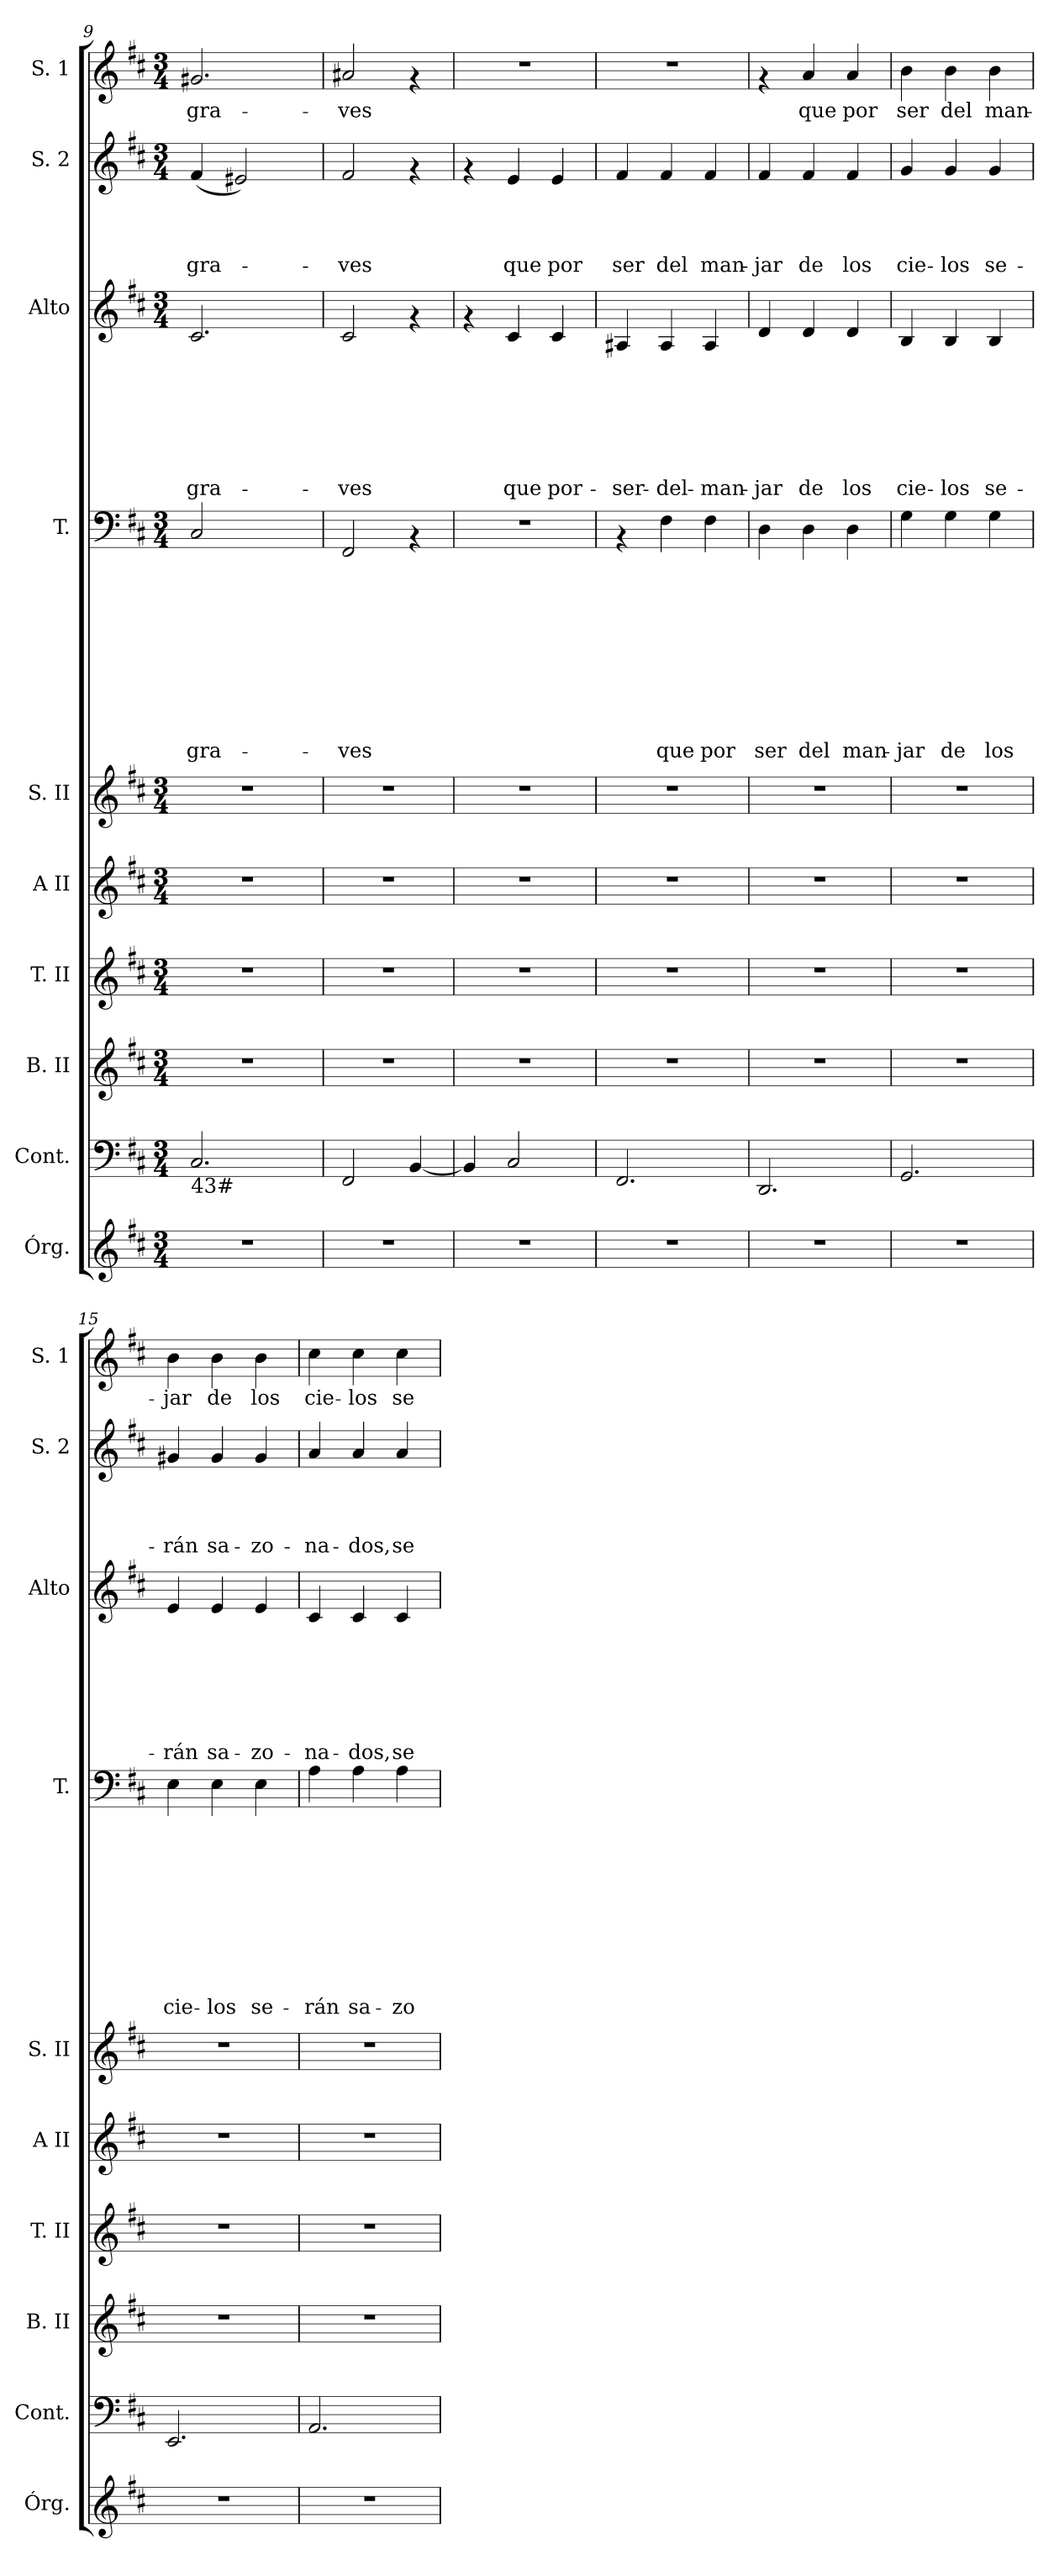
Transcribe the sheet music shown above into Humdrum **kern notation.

**kern	**kern	**kern	**kern	**kern	**kern	**kern	**text	**text	**text	**text	**text	**text	**text	**text	**text	**text	**kern	**text	**text	**text	**text	**text	**text	**text	**kern	**text	**text	**text	**text	**kern	**text
*part10	*part9	*part8	*part7	*part6	*part5	*part4	*part4	*part4	*part4	*part4	*part4	*part4	*part4	*part4	*part4	*part4	*part3	*part3	*part3	*part3	*part3	*part3	*part3	*part3	*part2	*part2	*part2	*part2	*part2	*part1	*part1
*staff10	*staff9	*staff8	*staff7	*staff6	*staff5	*staff4	*staff4	*staff4	*staff4	*staff4	*staff4	*staff4	*staff4	*staff4	*staff4	*staff4	*staff3	*staff3	*staff3	*staff3	*staff3	*staff3	*staff3	*staff3	*staff2	*staff2	*staff2	*staff2	*staff2	*staff1	*staff1
*I"Órg.	*I"Cont.	*I"B. II	*I"T. II	*I"A II	*I"S. II	*I"T.	*	*	*	*	*	*	*	*	*	*	*I"Alto	*	*	*	*	*	*	*	*I"S. 2	*	*	*	*	*I"S. 1	*
*I'Órg.	*I'Cont.	*I'B. II	*I'T. II	*I'A II	*I'S. II	*I'T.	*	*	*	*	*	*	*	*	*	*	*I'Alto	*	*	*	*	*	*	*	*I'S. 2	*	*	*	*	*I'S. 1	*
*clefG2	*clefF4	*clefG2	*clefG2	*clefG2	*clefG2	*clefF4	*	*	*	*	*	*	*	*	*	*	*clefG2	*	*	*	*	*	*	*	*clefG2	*	*	*	*	*clefG2	*
*k[f#c#]	*k[f#c#]	*k[f#c#]	*k[f#c#]	*k[f#c#]	*k[f#c#]	*k[f#c#]	*	*	*	*	*	*	*	*	*	*	*k[f#c#]	*	*	*	*	*	*	*	*k[f#c#]	*	*	*	*	*k[f#c#]	*
*D:	*D:	*D:	*D:	*D:	*D:	*D:	*	*	*	*	*	*	*	*	*	*	*D:	*	*	*	*	*	*	*	*D:	*	*	*	*	*D:	*
*M3/4	*M3/4	*M3/4	*M3/4	*M3/4	*M3/4	*M3/4	*	*	*	*	*	*	*	*	*	*	*M3/4	*	*	*	*	*	*	*	*M3/4	*	*	*	*	*M3/4	*
=9	=9	=9	=9	=9	=9	=9	=9	=9	=9	=9	=9	=9	=9	=9	=9	=9	=9	=9	=9	=9	=9	=9	=9	=9	=9	=9	=9	=9	=9	=9	=9
!	!LO:TX:b:t=43#	!	!	!	!	!	!	!	!	!	!	!	!	!	!	!	!	!	!	!	!	!	!	!	!	!	!	!	!	!	!
!	!	!	!	!	!	!	!	!	!	!	!	!	!	!	!	!LO:LY:b	!	!	!	!	!	!	!	!LO:LY:b	!	!	!	!	!LO:LY:b	!	!LO:LY:b
2.r	2.C#/	2.r	2.r	2.r	2.r	2C#/	.	.	.	.	.	.	.	.	.	gra-	2.c#/	.	.	.	.	.	.	gra-	(<4f#/	.	.	.	gra-	2.g#X/	gra-
.	.	.	.	.	.	.	.	.	.	.	.	.	.	.	.	.	.	.	.	.	.	.	.	.	2e#X/)	.	.	.	.	.	.
.	.	.	.	.	.	4ryy	.	.	.	.	.	.	.	.	.	.	.	.	.	.	.	.	.	.	.	.	.	.	.	.	.
=10	=10	=10	=10	=10	=10	=10	=10	=10	=10	=10	=10	=10	=10	=10	=10	=10	=10	=10	=10	=10	=10	=10	=10	=10	=10	=10	=10	=10	=10	=10	=10
!	!	!	!	!	!	!	!	!	!	!	!	!	!	!	!	!LO:LY:b	!	!	!	!	!	!	!	!LO:LY:b	!	!	!	!	!LO:LY:b	!	!LO:LY:b
2.r	2FF#/	2.r	2.r	2.r	2.r	2FF#/	.	.	.	.	.	.	.	.	.	-ves	2c#/	.	.	.	.	.	.	-ves	2f#/	.	.	.	-ves	2a#X/	-ves
.	[>4BB/	.	.	.	.	4rAA	.	.	.	.	.	.	.	.	.	.	4rf	.	.	.	.	.	.	.	4rf	.	.	.	.	4rf	.
=11	=11	=11	=11	=11	=11	=11	=11	=11	=11	=11	=11	=11	=11	=11	=11	=11	=11	=11	=11	=11	=11	=11	=11	=11	=11	=11	=11	=11	=11	=11	=11
2.r	4BB/]	2.r	2.r	2.r	2.r	2.r	.	.	.	.	.	.	.	.	.	.	4rf	.	.	.	.	.	.	.	4rf	.	.	.	.	2.r	.
!	!	!	!	!	!	!	!	!	!	!	!	!	!	!	!	!	!	!	!	!	!	!	!	!LO:LY:b	!	!	!	!	!LO:LY:b	!	!
.	2C#/	.	.	.	.	.	.	.	.	.	.	.	.	.	.	.	4c#/	.	.	.	.	.	.	que	4e/	.	.	.	que	.	.
!	!	!	!	!	!	!	!	!	!	!	!	!	!	!	!	!	!	!	!	!	!	!	!	!LO:LY:b	!	!	!	!	!LO:LY:b	!	!
.	.	.	.	.	.	.	.	.	.	.	.	.	.	.	.	.	4c#/	.	.	.	.	.	.	por-	4e/	.	.	.	por	.	.
=12	=12	=12	=12	=12	=12	=12	=12	=12	=12	=12	=12	=12	=12	=12	=12	=12	=12	=12	=12	=12	=12	=12	=12	=12	=12	=12	=12	=12	=12	=12	=12
!	!	!	!	!	!	!	!	!	!	!	!	!	!	!	!	!	!	!	!	!	!	!	!	!LO:LY:b	!	!	!	!	!LO:LY:b	!	!
2.r	2.FF#/	2.r	2.r	2.r	2.r	4rAA	.	.	.	.	.	.	.	.	.	.	4A#X/	.	.	.	.	.	.	-ser-	4f#/	.	.	.	ser	2.r	.
!	!	!	!	!	!	!	!	!	!	!	!	!	!	!	!	!LO:LY:b	!	!	!	!	!	!	!	!LO:LY:b	!	!	!	!	!LO:LY:b	!	!
.	.	.	.	.	.	4F#\	.	.	.	.	.	.	.	.	.	que	4A#/	.	.	.	.	.	.	-del-	4f#/	.	.	.	del	.	.
!	!	!	!	!	!	!	!	!	!	!	!	!	!	!	!	!LO:LY:b	!	!	!	!	!	!	!	!LO:LY:b	!	!	!	!	!LO:LY:b	!	!
.	.	.	.	.	.	4F#\	.	.	.	.	.	.	.	.	.	por	4A#/	.	.	.	.	.	.	-man-	4f#/	.	.	.	man-	.	.
=13	=13	=13	=13	=13	=13	=13	=13	=13	=13	=13	=13	=13	=13	=13	=13	=13	=13	=13	=13	=13	=13	=13	=13	=13	=13	=13	=13	=13	=13	=13	=13
!	!	!	!	!	!	!	!	!	!	!	!	!	!	!	!	!LO:LY:b	!	!	!	!	!	!	!	!LO:LY:b	!	!	!	!	!LO:LY:b	!	!
2.r	2.DD/	2.r	2.r	2.r	2.r	4D\	.	.	.	.	.	.	.	.	.	ser	4d/	.	.	.	.	.	.	-jar	4f#/	.	.	.	-jar	4rf	.
!	!	!	!	!	!	!	!	!	!	!	!	!	!	!	!	!LO:LY:b	!	!	!	!	!	!	!	!LO:LY:b	!	!	!	!	!LO:LY:b	!	!LO:LY:b
.	.	.	.	.	.	4D\	.	.	.	.	.	.	.	.	.	del	4d/	.	.	.	.	.	.	de	4f#/	.	.	.	de	4a/	que
!	!	!	!	!	!	!	!	!	!	!	!	!	!	!	!	!LO:LY:b	!	!	!	!	!	!	!	!LO:LY:b	!	!	!	!	!LO:LY:b	!	!LO:LY:b
.	.	.	.	.	.	4D\	.	.	.	.	.	.	.	.	.	man-	4d/	.	.	.	.	.	.	los	4f#/	.	.	.	los	4a/	por
=14	=14	=14	=14	=14	=14	=14	=14	=14	=14	=14	=14	=14	=14	=14	=14	=14	=14	=14	=14	=14	=14	=14	=14	=14	=14	=14	=14	=14	=14	=14	=14
!	!	!	!	!	!	!	!	!	!	!	!	!	!	!	!	!LO:LY:b	!	!	!	!	!	!	!	!LO:LY:b	!	!	!	!	!LO:LY:b	!	!LO:LY:b
2.r	2.GG/	2.r	2.r	2.r	2.r	4G\	.	.	.	.	.	.	.	.	.	-jar	4B/	.	.	.	.	.	.	cie-	4g/	.	.	.	cie-	4b\	ser
!	!	!	!	!	!	!	!	!	!	!	!	!	!	!	!	!LO:LY:b	!	!	!	!	!	!	!	!LO:LY:b	!	!	!	!	!LO:LY:b	!	!LO:LY:b
.	.	.	.	.	.	4G\	.	.	.	.	.	.	.	.	.	de	4B/	.	.	.	.	.	.	-los	4g/	.	.	.	-los	4b\	del
!	!	!	!	!	!	!	!	!	!	!	!	!	!	!	!	!LO:LY:b	!	!	!	!	!	!	!	!LO:LY:b	!	!	!	!	!LO:LY:b	!	!LO:LY:b
.	.	.	.	.	.	4G\	.	.	.	.	.	.	.	.	.	los	4B/	.	.	.	.	.	.	se-	4g/	.	.	.	se-	4b\	man-
=15	=15	=15	=15	=15	=15	=15	=15	=15	=15	=15	=15	=15	=15	=15	=15	=15	=15	=15	=15	=15	=15	=15	=15	=15	=15	=15	=15	=15	=15	=15	=15
!	!	!	!	!	!	!	!	!	!	!	!	!	!	!	!	!LO:LY:b	!	!	!	!	!	!	!	!LO:LY:b	!	!	!	!	!LO:LY:b	!	!LO:LY:b
2.r	2.EE/	2.r	2.r	2.r	2.r	4E\	.	.	.	.	.	.	.	.	.	cie-	4e/	.	.	.	.	.	.	-rán	4g#X/	.	.	.	-rán	4b\	-jar
!	!	!	!	!	!	!	!	!	!	!	!	!	!	!	!	!LO:LY:b	!	!	!	!	!	!	!	!LO:LY:b	!	!	!	!	!LO:LY:b	!	!LO:LY:b
.	.	.	.	.	.	4E\	.	.	.	.	.	.	.	.	.	-los	4e/	.	.	.	.	.	.	sa-	4g#/	.	.	.	sa-	4b\	de
!	!	!	!	!	!	!	!	!	!	!	!	!	!	!	!	!LO:LY:b	!	!	!	!	!	!	!	!LO:LY:b	!	!	!	!	!LO:LY:b	!	!LO:LY:b
.	.	.	.	.	.	4E\	.	.	.	.	.	.	.	.	.	se-	4e/	.	.	.	.	.	.	-zo-	4g#/	.	.	.	-zo-	4b\	los
!!LO:PB:g=z
=16	=16	=16	=16	=16	=16	=16	=16	=16	=16	=16	=16	=16	=16	=16	=16	=16	=16	=16	=16	=16	=16	=16	=16	=16	=16	=16	=16	=16	=16	=16	=16
!	!	!	!	!	!	!	!	!	!	!	!	!	!	!	!	!LO:LY:b	!	!	!	!	!	!	!	!LO:LY:b	!	!	!	!	!LO:LY:b	!	!LO:LY:b
2.r	2.AA/	2.r	2.r	2.r	2.r	4A\	.	.	.	.	.	.	.	.	.	-rán	4c#/	.	.	.	.	.	.	-na-	4a/	.	.	.	-na-	4cc#\	cie-
!	!	!	!	!	!	!	!	!	!	!	!	!	!	!	!	!LO:LY:b	!	!	!	!	!	!	!	!LO:LY:b	!	!	!	!	!LO:LY:b	!	!LO:LY:b
.	.	.	.	.	.	4A\	.	.	.	.	.	.	.	.	.	sa-	4c#/	.	.	.	.	.	.	-dos,	4a/	.	.	.	-dos,	4cc#\	-los
!	!	!	!	!	!	!	!	!	!	!	!	!	!	!	!	!LO:LY:b	!	!	!	!	!	!	!	!LO:LY:b	!	!	!	!	!LO:LY:b	!	!LO:LY:b
.	.	.	.	.	.	4A\	.	.	.	.	.	.	.	.	.	-zo-	4c#/	.	.	.	.	.	.	se-	4a/	.	.	.	se-	4cc#\	se-
=	=	=	=	=	=	=	=	=	=	=	=	=	=	=	=	=	=	=	=	=	=	=	=	=	=	=	=	=	=	=	=
*-	*-	*-	*-	*-	*-	*-	*-	*-	*-	*-	*-	*-	*-	*-	*-	*-	*-	*-	*-	*-	*-	*-	*-	*-	*-	*-	*-	*-	*-	*-	*-
